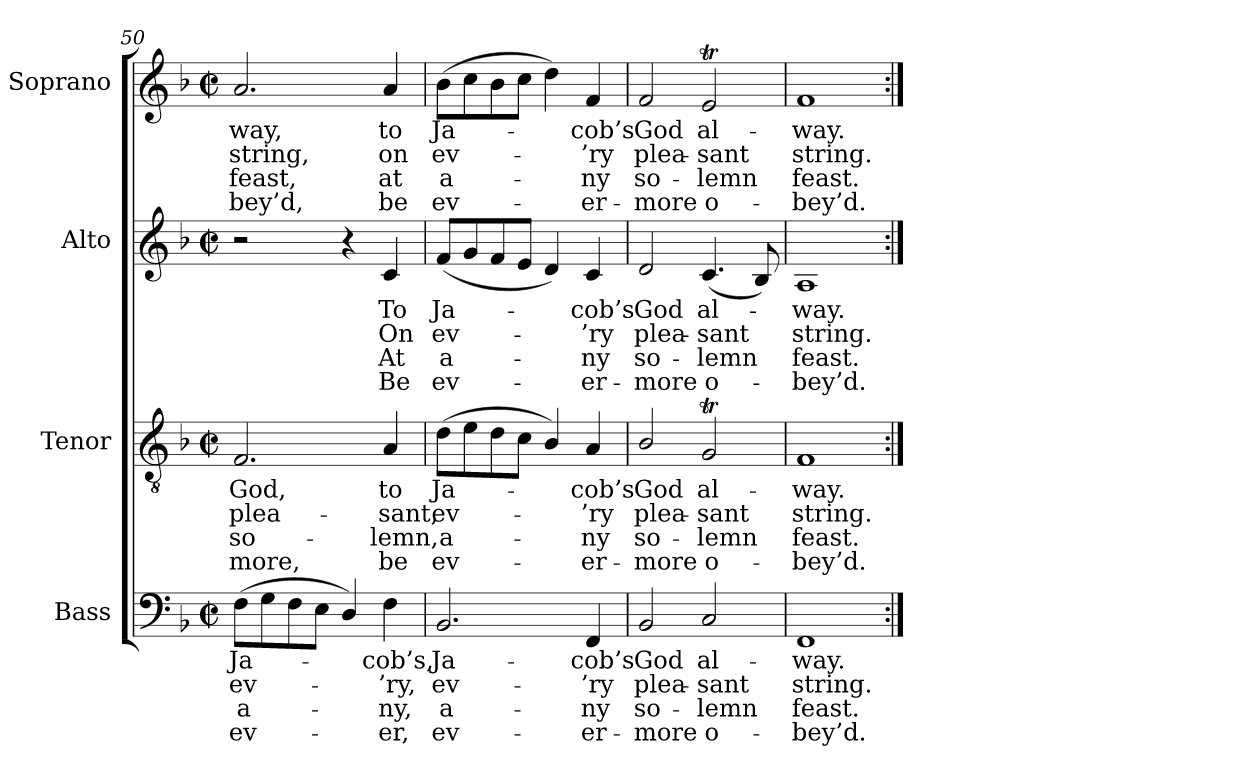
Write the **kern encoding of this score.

**kern	**text	**text	**text	**text	**kern	**text	**text	**text	**text	**kern	**text	**text	**text	**text	**kern	**text	**text	**text	**text
*part4	*part4	*part4	*part4	*part4	*part3	*part3	*part3	*part3	*part3	*part2	*part2	*part2	*part2	*part2	*part1	*part1	*part1	*part1	*part1
*staff4	*staff4	*staff4	*staff4	*staff4	*staff3	*staff3	*staff3	*staff3	*staff3	*staff2	*staff2	*staff2	*staff2	*staff2	*staff1	*staff1	*staff1	*staff1	*staff1
*I"Bass	*	*	*	*	*I"Tenor	*	*	*	*	*I"Alto	*	*	*	*	*I"Soprano	*	*	*	*
*I'B.	*	*	*	*	*I'T.	*	*	*	*	*I'A.	*	*	*	*	*I'S.	*	*	*	*
*clefF4	*	*	*	*	*clefGv2	*	*	*	*	*clefG2	*	*	*	*	*clefG2	*	*	*	*
*	*	*	*	*	*ITrd7c12	*	*	*	*	*	*	*	*	*	*	*	*	*	*
*k[b-]	*	*	*	*	*k[b-]	*	*	*	*	*k[b-]	*	*	*	*	*k[b-]	*	*	*	*
*F:	*	*	*	*	*F:	*	*	*	*	*F:	*	*	*	*	*F:	*	*	*	*
*M2/2	*	*	*	*	*M2/2	*	*	*	*	*M2/2	*	*	*	*	*M2/2	*	*	*	*
*met(c|)	*	*	*	*	*met(c|)	*	*	*	*	*met(c|)	*	*	*	*	*met(c|)	*	*	*	*
=50	=50	=50	=50	=50	=50	=50	=50	=50	=50	=50	=50	=50	=50	=50	=50	=50	=50	=50	=50
!	!LO:LY:b:color=#000000	!LO:LY:b:color=#000000	!LO:LY:b:color=#000000	!LO:LY:b:color=#000000	!	!	!	!	!	!	!	!	!	!	!	!	!	!	!
!	!	!	!	!	!	!LO:LY:b:color=#000000	!LO:LY:b:color=#000000	!LO:LY:b:color=#000000	!LO:LY:b:color=#000000	!	!	!	!	!	!	!	!	!	!
!	!	!	!	!	!	!	!	!	!	!	!	!	!	!	!	!LO:LY:b:color=#000000	!LO:LY:b:color=#000000	!LO:LY:b:color=#000000	!LO:LY:b:color=#000000
(8Fi\L	Ja-	ev-	a-	-ev-	2.FFi/	God,	plea-	-so-	-more,	2r	.	.	.	.	2.ai/	-way,	string,	-feast,	bey’d,
8Gi\	.	.	.	.	.	.	.	.	.	.	.	.	.	.	.	.	.	.	.
8Fi\	.	.	.	.	.	.	.	.	.	.	.	.	.	.	.	.	.	.	.
8Ei\J	.	.	.	.	.	.	.	.	.	.	.	.	.	.	.	.	.	.	.
4Di/)	.	.	.	.	.	.	.	.	.	4r	.	.	.	.	.	.	.	.	.
!	!LO:LY:b:color=#000000	!LO:LY:b:color=#000000	!LO:LY:b:color=#000000	!LO:LY:b:color=#000000	!	!	!	!	!	!	!	!	!	!	!	!	!	!	!
!	!	!	!	!	!	!LO:LY:b:color=#000000	!LO:LY:b:color=#000000	!LO:LY:b:color=#000000	!LO:LY:b:color=#000000	!	!	!	!	!	!	!	!	!	!
!	!	!	!	!	!	!	!	!	!	!	!LO:LY:b:color=#000000	!LO:LY:b:color=#000000	!LO:LY:b:color=#000000	!LO:LY:b:color=#000000	!	!	!	!	!
!	!	!	!	!	!	!	!	!	!	!	!	!	!	!	!	!LO:LY:b:color=#000000	!LO:LY:b:color=#000000	!LO:LY:b:color=#000000	!LO:LY:b:color=#000000
4Fi\	-cob’s,	-’ry,	-ny,	er,	4AAi/	to	-sant,	lemn,	be	4ci/	To	On	At	Be	4ai/	to	on	at	be
=51	=51	=51	=51	=51	=51	=51	=51	=51	=51	=51	=51	=51	=51	=51	=51	=51	=51	=51	=51
!	!LO:LY:b:color=#000000	!LO:LY:b:color=#000000	!LO:LY:b:color=#000000	!LO:LY:b:color=#000000	!	!	!	!	!	!	!	!	!	!	!	!	!	!	!
!	!	!	!	!	!	!LO:LY:b:color=#000000	!LO:LY:b:color=#000000	!LO:LY:b:color=#000000	!LO:LY:b:color=#000000	!	!	!	!	!	!	!	!	!	!
!	!	!	!	!	!	!	!	!	!	!	!LO:LY:b:color=#000000	!LO:LY:b:color=#000000	!LO:LY:b:color=#000000	!LO:LY:b:color=#000000	!	!	!	!	!
!	!	!	!	!	!	!	!	!	!	!	!	!	!	!	!	!LO:LY:b:color=#000000	!LO:LY:b:color=#000000	!LO:LY:b:color=#000000	!LO:LY:b:color=#000000
2.BB-i/	Ja-	ev-	a-	-ev-	(8Di\L	Ja-	ev-	a-	-ev-	(8fi/L	Ja-	ev-	a-	-ev-	(8b-i\L	Ja-	ev-	a-	-ev-
.	.	.	.	.	8Ei\	.	.	.	.	8gi/	.	.	.	.	8cci\	.	.	.	.
.	.	.	.	.	8Di\	.	.	.	.	8fi/	.	.	.	.	8b-i\	.	.	.	.
.	.	.	.	.	8Ci\J	.	.	.	.	8ei/J	.	.	.	.	8cci\J	.	.	.	.
.	.	.	.	.	4BB-i/)	.	.	.	.	4di/)	.	.	.	.	4ddi\)	.	.	.	.
!	!LO:LY:b:color=#000000	!LO:LY:b:color=#000000	!LO:LY:b:color=#000000	!LO:LY:b:color=#000000	!	!	!	!	!	!	!	!	!	!	!	!	!	!	!
!	!	!	!	!	!	!LO:LY:b:color=#000000	!LO:LY:b:color=#000000	!LO:LY:b:color=#000000	!LO:LY:b:color=#000000	!	!	!	!	!	!	!	!	!	!
!	!	!	!	!	!	!	!	!	!	!	!LO:LY:b:color=#000000	!LO:LY:b:color=#000000	!LO:LY:b:color=#000000	!LO:LY:b:color=#000000	!	!	!	!	!
!	!	!	!	!	!	!	!	!	!	!	!	!	!	!	!	!LO:LY:b:color=#000000	!LO:LY:b:color=#000000	!LO:LY:b:color=#000000	!LO:LY:b:color=#000000
4FFi/	-cob’s	-’ry	-ny	er-	4AAi/	-cob’s	-’ry	-ny	er-	4ci/	-cob’s	-’ry	-ny	er-	4fi/	-cob’s	-’ry	-ny	er-
=52	=52	=52	=52	=52	=52	=52	=52	=52	=52	=52	=52	=52	=52	=52	=52	=52	=52	=52	=52
!	!LO:LY:b:color=#000000	!LO:LY:b:color=#000000	!LO:LY:b:color=#000000	!LO:LY:b:color=#000000	!	!	!	!	!	!	!	!	!	!	!	!	!	!	!
!	!	!	!	!	!	!LO:LY:b:color=#000000	!LO:LY:b:color=#000000	!LO:LY:b:color=#000000	!LO:LY:b:color=#000000	!	!	!	!	!	!	!	!	!	!
!	!	!	!	!	!	!	!	!	!	!	!LO:LY:b:color=#000000	!LO:LY:b:color=#000000	!LO:LY:b:color=#000000	!LO:LY:b:color=#000000	!	!	!	!	!
!	!	!	!	!	!	!	!	!	!	!	!	!	!	!	!	!LO:LY:b:color=#000000	!LO:LY:b:color=#000000	!LO:LY:b:color=#000000	!LO:LY:b:color=#000000
2BB-i/	God	plea-	-so-	-more	2BB-i/	God	plea-	-so-	-more	2di/	God	plea-	-so-	-more	2fi/	God	plea-	-so-	-more
!	!LO:LY:b:color=#000000	!LO:LY:b:color=#000000	!LO:LY:b:color=#000000	!LO:LY:b:color=#000000	!	!	!	!	!	!	!	!	!	!	!	!	!	!	!
!	!	!	!	!	!	!LO:LY:b:color=#000000	!LO:LY:b:color=#000000	!LO:LY:b:color=#000000	!LO:LY:b:color=#000000	!	!	!	!	!	!	!	!	!	!
!	!	!	!	!	!	!	!	!	!	!	!LO:LY:b:color=#000000	!LO:LY:b:color=#000000	!LO:LY:b:color=#000000	!LO:LY:b:color=#000000	!	!	!	!	!
!	!	!	!	!	!	!	!	!	!	!	!	!	!	!	!	!LO:LY:b:color=#000000	!LO:LY:b:color=#000000	!LO:LY:b:color=#000000	!LO:LY:b:color=#000000
2Ci/	al-	-sant	lemn	o-	2GGTi/	al-	-sant	lemn	o-	(4.ci/	al-	-sant	lemn	o-	2eti/	al-	-sant	lemn	o-
.	.	.	.	.	.	.	.	.	.	8B-i/)	.	.	.	.	.	.	.	.	.
=53	=53	=53	=53	=53	=53	=53	=53	=53	=53	=53	=53	=53	=53	=53	=53	=53	=53	=53	=53
!	!LO:LY:b:color=#000000	!LO:LY:b:color=#000000	!LO:LY:b:color=#000000	!LO:LY:b:color=#000000	!	!	!	!	!	!	!	!	!	!	!	!	!	!	!
!	!	!	!	!	!	!LO:LY:b:color=#000000	!LO:LY:b:color=#000000	!LO:LY:b:color=#000000	!LO:LY:b:color=#000000	!	!	!	!	!	!	!	!	!	!
!	!	!	!	!	!	!	!	!	!	!	!LO:LY:b:color=#000000	!LO:LY:b:color=#000000	!LO:LY:b:color=#000000	!LO:LY:b:color=#000000	!	!	!	!	!
!	!	!	!	!	!	!	!	!	!	!	!	!	!	!	!	!LO:LY:b:color=#000000	!LO:LY:b:color=#000000	!LO:LY:b:color=#000000	!LO:LY:b:color=#000000
1FFi	-way.	string.	-feast.	bey’d.	1FFi	-way.	string.	-feast.	bey’d.	1Ai	-way.	string.	-feast.	bey’d.	1fi	-way.	string.	-feast.	bey’d.
=:|!	=:|!	=:|!	=:|!	=:|!	=:|!	=:|!	=:|!	=:|!	=:|!	=:|!	=:|!	=:|!	=:|!	=:|!	=:|!	=:|!	=:|!	=:|!	=:|!
*-	*-	*-	*-	*-	*-	*-	*-	*-	*-	*-	*-	*-	*-	*-	*-	*-	*-	*-	*-
